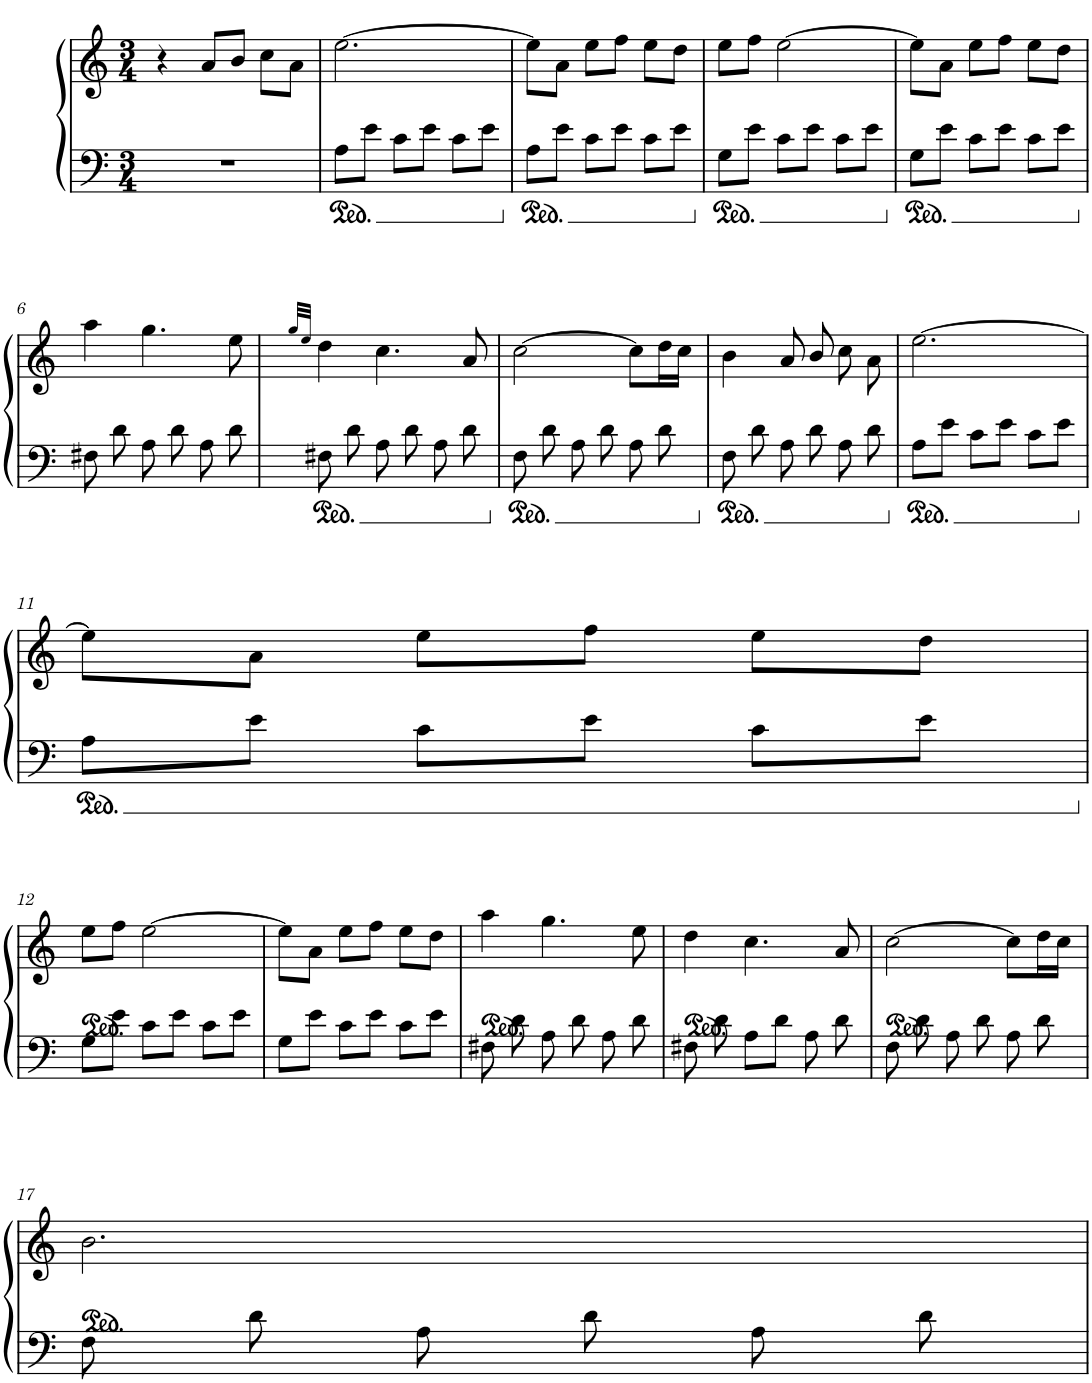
**kern	**kern
*part1	*part1
*staff2	*staff1
*I"Piano	*
*I'Pno	*
*clefF4	*clefG2
*k[]	*k[]
*M3/4	*M3/4
=1	=1
2.r	4r
.	8a/L
.	8b/J
.	8cc\L
.	8a\J
=2	=2
8A\L	[>2.ee\
8e\J	.
8c\L	.
8e\J	.
8c\L	.
8e\J	.
=3	=3
8A\L	8ee\L]
8e\J	8a\J
8c\L	8ee\L
8e\J	8ff\J
8c\L	8ee\L
8e\J	8dd\J
=4	=4
8G\L	8ee\L
8e\J	8ff\J
8c\L	[>2ee\
8e\J	.
8c\L	.
8e\J	.
=5	=5
8G\L	8ee\L]
8e\J	8a\J
8c\L	8ee\L
8e\J	8ff\J
8c\L	8ee\L
8e\J	8dd\J
!!LO:LB:g=z
=6	=6
8F#X\	4aa\
8d\	.
8A\	4.gg\
8d\	.
8A\	.
8d\	8ee\
=7	=7
.	32qgg/LLL
.	32qee/JJJ
8F#X\	4dd\
8d\	.
8A\	4.cc\
8d\	.
8A\	.
8d\	8a/
=8	=8
8F\	[>2cc\
8d\	.
8A\	.
8d\	.
8A\	8cc\L]
8d\	16dd\L
.	16cc\JJ
=9	=9
8F\	4b\
8d\	.
8A\	8a/
8d\	8b/
8A\	8cc\
8d\	8a\
=10	=10
8A\L	[>2.ee\
8e\J	.
8c\L	.
8e\J	.
8c\L	.
8e\J	.
!!LO:LB:g=z
=11	=11
8A\L	8ee\L]
8e\J	8a\J
8c\L	8ee\L
8e\J	8ff\J
8c\L	8ee\L
8e\J	8dd\J
!!LO:LB:g=z
=12	=12
8G\L	8ee\L
8e\J	8ff\J
8c\L	[>2ee\
8e\J	.
8c\L	.
8e\J	.
=13	=13
8G\L	8ee\L]
8e\J	8a\J
8c\L	8ee\L
8e\J	8ff\J
8c\L	8ee\L
8e\J	8dd\J
=14	=14
8F#X\	4aa\
8d\	.
8A\	4.gg\
8d\	.
8A\	.
8d\	8ee\
=15	=15
8F#X\	4dd\
8d\	.
8A\L	4.cc\
8d\J	.
8A\	.
8d\	8a/
=16	=16
8F\	[>2cc\
8d\	.
8A\	.
8d\	.
8A\	8cc\L]
8d\	16dd\L
.	16cc\JJ
!!LO:LB:g=z
=17	=17
8F\	2.b\
8d\	.
8A\	.
8d\	.
8A\	.
8d\	.
=	=
*-	*-
